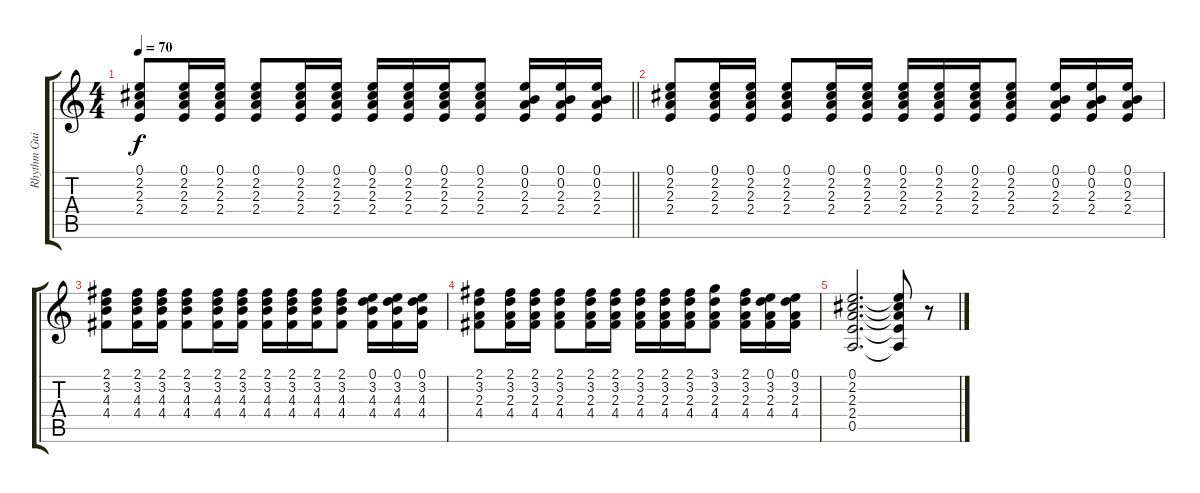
\track ("Rhythm Guitar" "Rhythm Gui") {instrument electricguitarjazz}
\staff {score tabs}
\tuning (E4 B3 G3 D3 A2 E2) {hide}
\ts (4 4)
\tempo 70
\clef g2
\barLineRight lightlight
\ks c
(0.1 2.2 2.3 2.4).8{dy f} (0.1 2.2 2.3 2.4).16 (0.1 2.2 2.3 2.4).16 (0.1 2.2 2.3 2.4).8 (0.1 2.2 2.3 2.4).16 (0.1 2.2 2.3 2.4).16 (0.1 2.2 2.3 2.4).16 (0.1 2.2 2.3 2.4).16 (0.1 2.2 2.3 2.4).16 (0.1 2.2 2.3 2.4).8 (0.1 0.2 2.3 2.4).16 (0.1 0.2 2.3 2.4).16 (0.1 0.2 2.3 2.4).16 |
(0.1 2.2 2.3 2.4).8 (0.1 2.2 2.3 2.4).16 (0.1 2.2 2.3 2.4).16 (0.1 2.2 2.3 2.4).8 (0.1 2.2 2.3 2.4).16 (0.1 2.2 2.3 2.4).16 (0.1 2.2 2.3 2.4).16 (0.1 2.2 2.3 2.4).16 (0.1 2.2 2.3 2.4).16 (0.1 2.2 2.3 2.4).8 (0.1 0.2 2.3 2.4).16 (0.1 0.2 2.3 2.4).16 (0.1 0.2 2.3 2.4).16 |
(2.1 3.2 4.3 4.4).8 (2.1 3.2 4.3 4.4).16 (2.1 3.2 4.3 4.4).16 (2.1 3.2 4.3 4.4).8 (2.1 3.2 4.3 4.4).16 (2.1 3.2 4.3 4.4).16 (2.1 3.2 4.3 4.4).16 (2.1 3.2 4.3 4.4).16 (2.1 3.2 4.3 4.4).16 (2.1 3.2 4.3 4.4).8 (0.1 3.2 4.3 4.4).16 (0.1 3.2 4.3 4.4).16 (0.1 3.2 4.3 4.4).16 |
(2.1 3.2 2.3 4.4).8 (2.1 3.2 2.3 4.4).16 (2.1 3.2 2.3 4.4).16 (2.1 3.2 2.3 4.4).8 (2.1 3.2 2.3 4.4).16 (2.1 3.2 2.3 4.4).16 (2.1 3.2 2.3 4.4).16 (2.1 3.2 2.3 4.4).16 (2.1 3.2 2.3 4.4).16 (3.1 3.2 2.3 4.4).8 (2.1 3.2 2.3 4.4).16 (0.1 3.2 2.3 4.4).16 (0.1 3.2 2.3 4.4).16 |
(0.1 2.2 2.3 2.4 0.5).2{d} (0.1{t} 2.2{t} 2.3{t} 2.4{t} 0.5{t}).8 r.8
